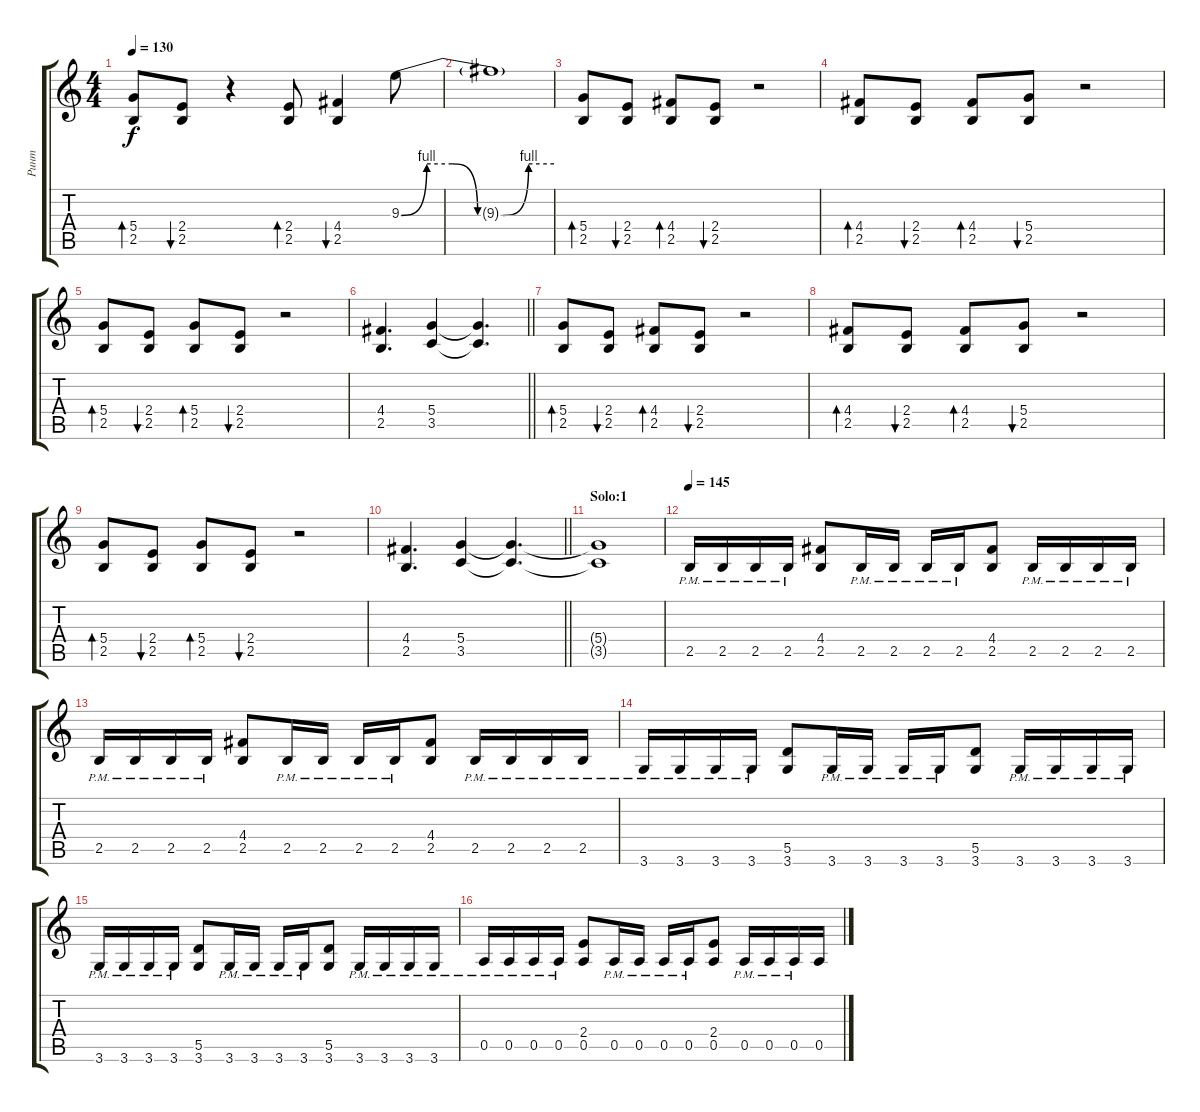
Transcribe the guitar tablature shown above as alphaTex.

\track ("Ринт" "Ринт") {instrument distortionguitar}
\staff {score tabs}
\tuning (E4 B3 G3 D3 A2 E2) {hide}
\ts (4 4)
\tempo 130
\clef g2
\ks c
(5.4 2.5).8{bd 60 dy f} (2.4 2.5).8{bu 60} r.4 (2.4 2.5).8{bd 60} (4.4 2.5).4{bu 60} 9.3{be (custom 0 0 10 4 20 4 30 0 40 0 50 4 60 4)}.8 |
9.3{t}.1 |
(5.4 2.5).8{bd 60} (2.4 2.5).8{bu 60} (4.4 2.5).8{bd 60} (2.4 2.5).8{bu 60} r.2 |
(4.4 2.5).8{bd 60} (2.4 2.5).8{bu 60} (4.4 2.5).8{bd 60} (5.4 2.5).8{bu 60} r.2 |
(5.4 2.5).8{bd 60} (2.4 2.5).8{bu 60} (5.4 2.5).8{bd 60} (2.4 2.5).8{bu 60} r.2 |
\barLineRight lightlight
(4.4 2.5).4{d} (5.4 3.5).4 (5.4{t} 3.5{t}).4{d} |
(5.4 2.5).8{bd 60} (2.4 2.5).8{bu 60} (4.4 2.5).8{bd 60} (2.4 2.5).8{bu 60} r.2 |
(4.4 2.5).8{bd 60} (2.4 2.5).8{bu 60} (4.4 2.5).8{bd 60} (5.4 2.5).8{bu 60} r.2 |
(5.4 2.5).8{bd 60} (2.4 2.5).8{bu 60} (5.4 2.5).8{bd 60} (2.4 2.5).8{bu 60} r.2 |
\barLineRight lightlight
(4.4 2.5).4{d} (5.4 3.5).4 (5.4{t} 3.5{t}).4{d} |
\section ("" "Solo:1")
(5.4{t} 3.5{t}).1 |
\tempo 145
2.5{pm}.16{instrument overdrivenguitar} 2.5{pm}.16 2.5{pm}.16 2.5{pm}.16 (4.4 2.5).8 2.5{pm}.16 2.5{pm}.16 2.5{pm}.16 2.5{pm}.16 (4.4 2.5).8 2.5{pm}.16 2.5{pm}.16 2.5{pm}.16 2.5{pm}.16 |
2.5{pm}.16 2.5{pm}.16 2.5{pm}.16 2.5{pm}.16 (4.4 2.5).8 2.5{pm}.16 2.5{pm}.16 2.5{pm}.16 2.5{pm}.16 (4.4 2.5).8 2.5{pm}.16 2.5{pm}.16 2.5{pm}.16 2.5{pm}.16 |
3.6{pm}.16 3.6{pm}.16 3.6{pm}.16 3.6{pm}.16 (5.5 3.6).8 3.6{pm}.16 3.6{pm}.16 3.6{pm}.16 3.6{pm}.16 (5.5 3.6).8 3.6{pm}.16 3.6{pm}.16 3.6{pm}.16 3.6{pm}.16 |
3.6{pm}.16 3.6{pm}.16 3.6{pm}.16 3.6{pm}.16 (5.5 3.6).8 3.6{pm}.16 3.6{pm}.16 3.6{pm}.16 3.6{pm}.16 (5.5 3.6).8 3.6{pm}.16 3.6{pm}.16 3.6{pm}.16 3.6{pm}.16 |
0.5{pm}.16 0.5{pm}.16 0.5{pm}.16 0.5{pm}.16 (2.4 0.5).8 0.5{pm}.16 0.5{pm}.16 0.5{pm}.16 0.5{pm}.16 (2.4 0.5).8 0.5{pm}.16 0.5{pm}.16 0.5{pm}.16 0.5.16
